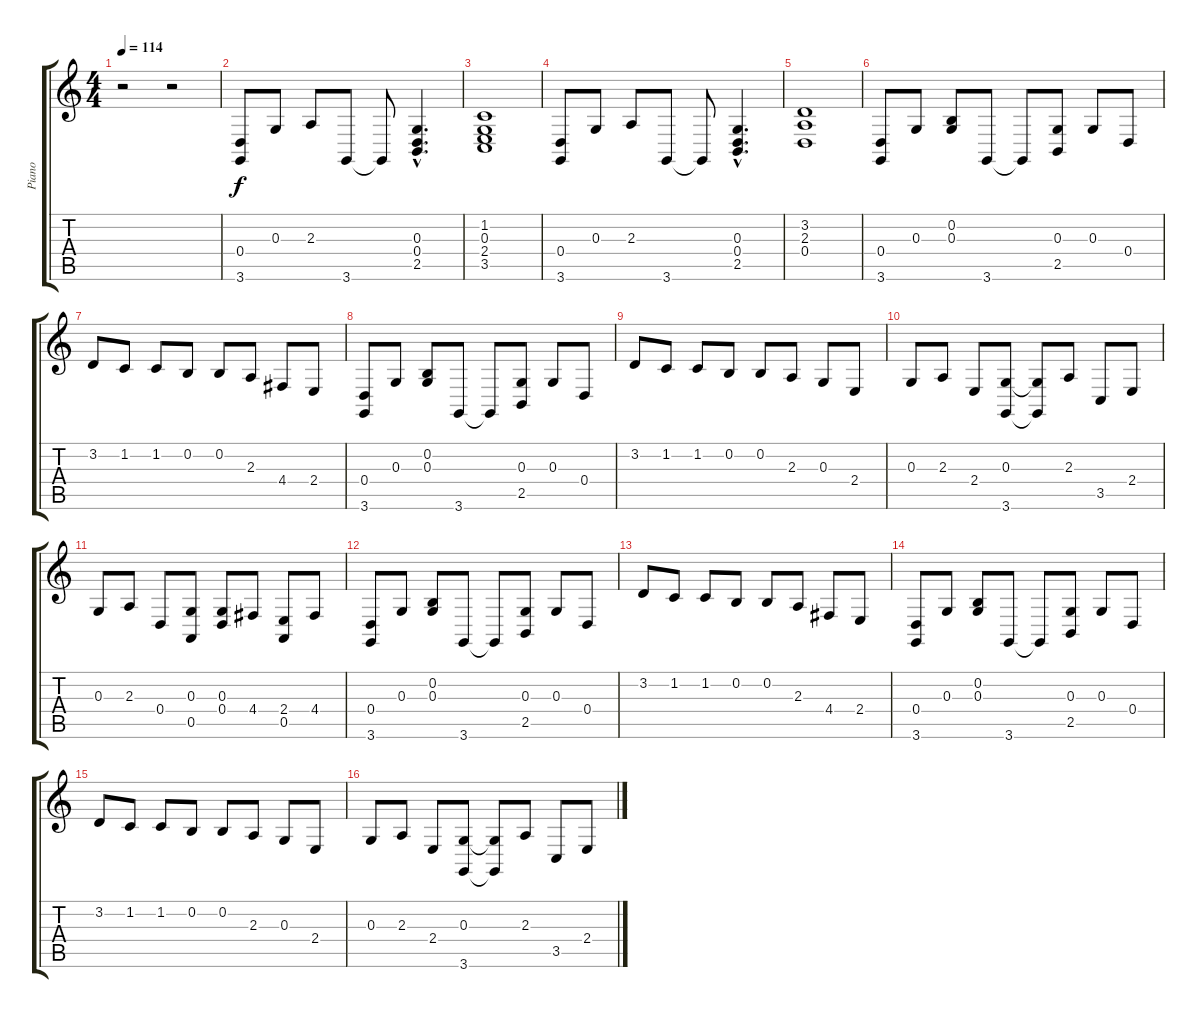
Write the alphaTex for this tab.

\track ("Piano" "Piano") {instrument brightacousticpiano}
\staff {score tabs}
\tuning (E4 B3 G3 D3 A2 E2) {hide}
\ts (4 4)
\tempo 114
\clef g2
\ks c
r.2{dy f instrument brightacousticpiano} r.2 |
(0.4 3.6).8 0.3.8 2.3.8 3.6.8 3.6{t}.8 (0.3{hac} 0.4{hac} 2.5{hac}).4{d} |
(1.2 0.3 2.4 3.5).1 |
(0.4 3.6).8 0.3.8 2.3.8 3.6.8 3.6{t}.8 (0.3{hac} 0.4{hac} 2.5{hac}).4{d} |
(3.2 2.3 0.4).1 |
(0.4 3.6).8 0.3.8 (0.2 0.3).8 3.6.8 3.6{t}.8 (0.3 2.5).8 0.3.8 0.4.8 |
3.2.8 1.2.8 1.2.8 0.2.8 0.2.8 2.3.8 4.4.8 2.4.8 |
(0.4 3.6).8 0.3.8 (0.2 0.3).8 3.6.8 3.6{t}.8 (0.3 2.5).8 0.3.8 0.4.8 |
3.2.8 1.2.8 1.2.8 0.2.8 0.2.8 2.3.8 0.3.8 2.4.8 |
0.3.8 2.3.8 2.4.8 (0.3 3.6).8 (0.3{t} 3.6{t}).8 2.3.8 3.5.8 2.4.8 |
0.3.8 2.3.8 0.4.8 (0.3 0.5).8 (0.3 0.4).8 4.4.8 (2.4 0.5).8 4.4.8 |
(0.4 3.6).8 0.3.8 (0.2 0.3).8 3.6.8 3.6{t}.8 (0.3 2.5).8 0.3.8 0.4.8 |
3.2.8 1.2.8 1.2.8 0.2.8 0.2.8 2.3.8 4.4.8 2.4.8 |
(0.4 3.6).8 0.3.8 (0.2 0.3).8 3.6.8 3.6{t}.8 (0.3 2.5).8 0.3.8 0.4.8 |
3.2.8 1.2.8 1.2.8 0.2.8 0.2.8 2.3.8 0.3.8 2.4.8 |
0.3.8 2.3.8 2.4.8 (0.3 3.6).8 (0.3{t} 3.6{t}).8 2.3.8 3.5.8 2.4.8
